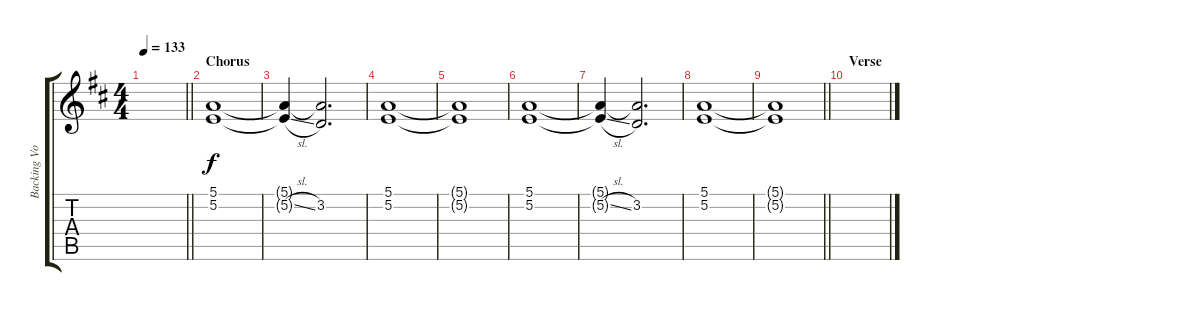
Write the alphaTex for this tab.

\track ("Backing Vocals" "Backing Vo") {instrument choiraahs}
\staff {score tabs}
\tuning (E4 B3 G3 D3 A2 E2) {hide}
\ts (4 4)
\tempo 133
\clef g2
\barLineRight lightlight
\ks d
|
\section ("" "Chorus")
(5.1 5.2).1 |
(5.1{t} 5.2{sl t}).4 (5.1{t} 3.2).2{d} |
(5.1 5.2).1 |
(5.1{t} 5.2{t}).1 |
(5.1 5.2).1 |
(5.1{t} 5.2{sl t}).4 (5.1{t} 3.2).2{d} |
(5.1 5.2).1 |
\barLineRight lightlight
(5.1{t} 5.2{t}).1 |
\section ("" "Verse")
